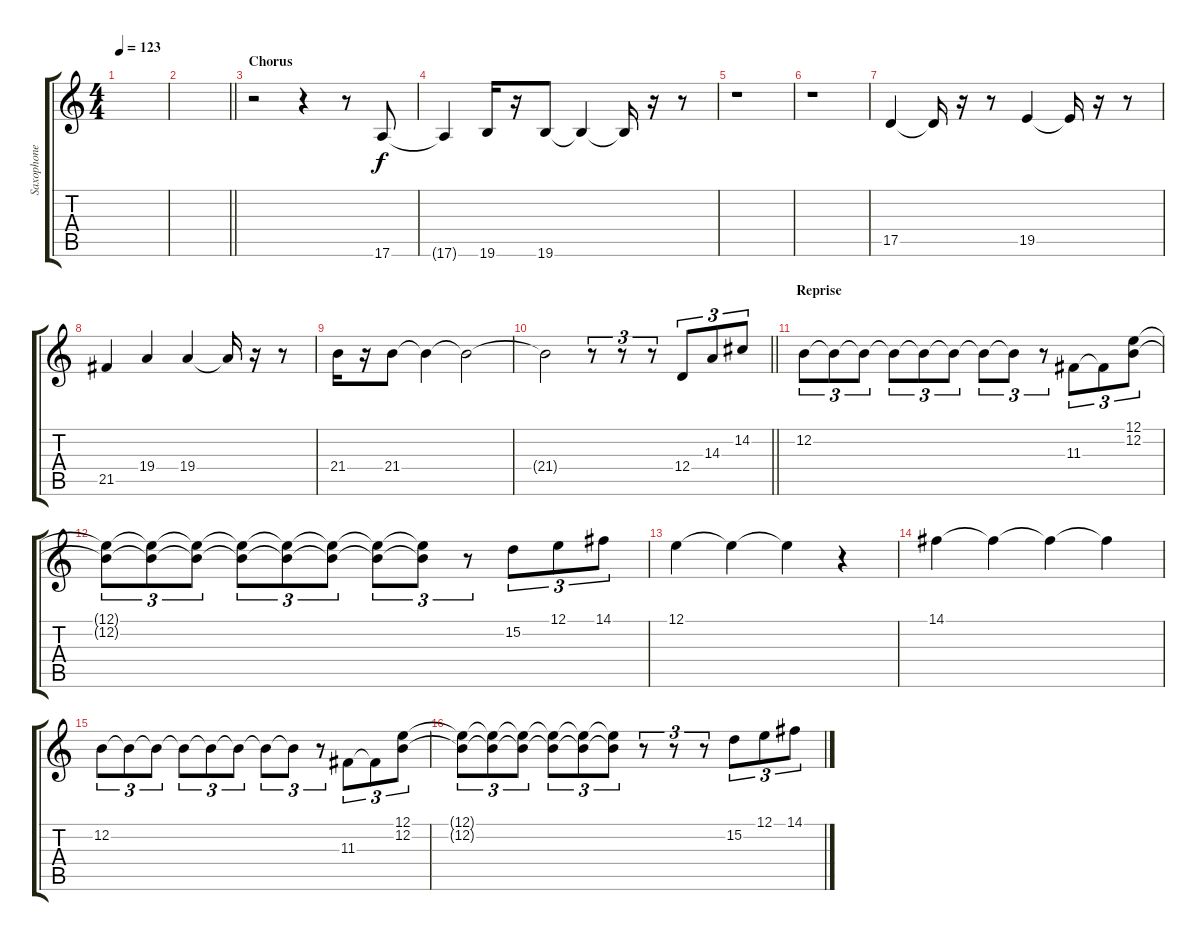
\track ("Saxophone" "Saxophone") {instrument tenorsax}
\staff {score tabs}
\tuning (E4 B3 G3 D3 A2 E2) {hide}
\ts (4 4)
\tempo 123
\clef g2
\ks c
|
\barLineRight lightlight
|
\section ("" "Chorus")
r.2 r.4 r.8 17.6.8 |
17.6{t}.4 19.6.16 r.16 19.6.8 19.6{t}.4 19.6{t}.16 r.16 r.8 |
r.1 |
r.1 |
17.5.4 17.5{t}.16 r.16 r.8 19.5.4 19.5{t}.16 r.16 r.8 |
21.5.4 19.4.4 19.4.4 19.4{t}.16 r.16 r.8 |
21.4.16 r.16 21.4.8 21.4{t}.4 21.4{t}.2 |
\barLineRight lightlight
21.4{t}.2 r.8{tu (3 2)} r.8{tu (3 2)} r.8{tu (3 2)} 12.4.8{tu (3 2)} 14.3.8{tu (3 2)} 14.2.8{tu (3 2)} |
\section ("" "Reprise")
12.2.8{tu (3 2)} 12.2{t}.8{tu (3 2)} 12.2{t}.8{tu (3 2)} 12.2{t}.8{tu (3 2)} 12.2{t}.8{tu (3 2)} 12.2{t}.8{tu (3 2)} 12.2{t}.8{tu (3 2)} 12.2{t}.8{tu (3 2)} r.8{tu (3 2)} 11.3.8{tu (3 2)} 11.3{t}.8{tu (3 2)} (12.1 12.2).8{tu (3 2)} |
(12.1{t} 12.2{t}).8{tu (3 2)} (12.1{t} 12.2{t}).8{tu (3 2)} (12.1{t} 12.2{t}).8{tu (3 2)} (12.1{t} 12.2{t}).8{tu (3 2)} (12.1{t} 12.2{t}).8{tu (3 2)} (12.1{t} 12.2{t}).8{tu (3 2)} (12.1{t} 12.2{t}).8{tu (3 2)} (12.1{t} 12.2{t}).8{tu (3 2)} r.8{tu (3 2)} 15.2.8{tu (3 2)} 12.1.8{tu (3 2)} 14.1.8{tu (3 2)} |
12.1.4 12.1{t}.4 12.1{t}.4 r.4 |
14.1.4 14.1{t}.4 14.1{t}.4 14.1{t}.4 |
12.2.8{tu (3 2)} 12.2{t}.8{tu (3 2)} 12.2{t}.8{tu (3 2)} 12.2{t}.8{tu (3 2)} 12.2{t}.8{tu (3 2)} 12.2{t}.8{tu (3 2)} 12.2{t}.8{tu (3 2)} 12.2{t}.8{tu (3 2)} r.8{tu (3 2)} 11.3.8{tu (3 2)} 11.3{t}.8{tu (3 2)} (12.1 12.2).8{tu (3 2)} |
(12.1{t} 12.2{t}).8{tu (3 2)} (12.1{t} 12.2{t}).8{tu (3 2)} (12.1{t} 12.2{t}).8{tu (3 2)} (12.1{t} 12.2{t}).8{tu (3 2)} (12.1{t} 12.2{t}).8{tu (3 2)} (12.1{t} 12.2{t}).8{tu (3 2)} r.8{tu (3 2)} r.8{tu (3 2)} r.8{tu (3 2)} 15.2.8{tu (3 2)} 12.1.8{tu (3 2)} 14.1.8{tu (3 2)}
